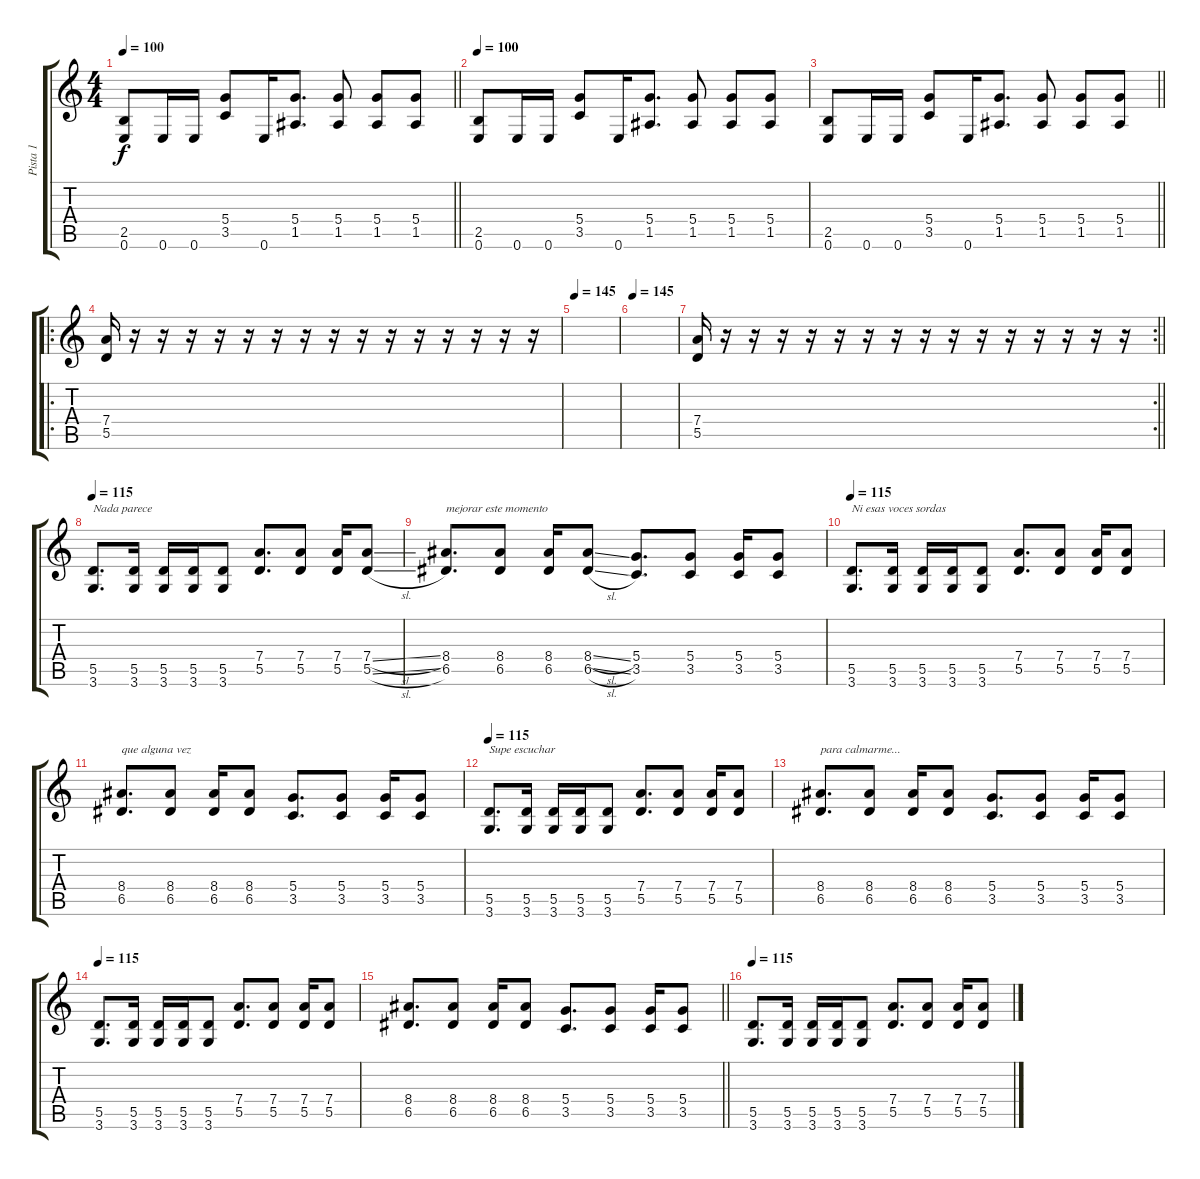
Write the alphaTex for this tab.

\track ("Pista 1" "Pista 1") {instrument overdrivenguitar}
\staff {score tabs}
\tuning (E4 B3 G3 D3 A2 E2) {hide}
\ts (4 4)
\tempo 100
\clef g2
\barLineRight lightlight
\ks c
(2.5 0.6).8{dy f} 0.6.16 0.6.16 (5.4 3.5).8 0.6.16 (5.4 1.5).8{d} (5.4 1.5).8 (5.4 1.5).8 (5.4 1.5).8 |
\tempo 100
(2.5 0.6).8 0.6.16 0.6.16 (5.4 3.5).8 0.6.16 (5.4 1.5).8{d} (5.4 1.5).8 (5.4 1.5).8 (5.4 1.5).8 |
\barLineRight lightlight
(2.5 0.6).8 0.6.16 0.6.16 (5.4 3.5).8 0.6.16 (5.4 1.5).8{d} (5.4 1.5).8 (5.4 1.5).8 (5.4 1.5).8 |
\ro
\section ("" "")
(7.4 5.5).16 r.16 r.16 r.16 r.16 r.16 r.16 r.16 r.16 r.16 r.16 r.16 r.16 r.16 r.16 r.16 |
\tempo 145
|
\tempo 145
|
\rc 2
\barLineRight lightlight
(7.4 5.5).16 r.16 r.16 r.16 r.16 r.16 r.16 r.16 r.16 r.16 r.16 r.16 r.16 r.16 r.16 r.16 |
\section ("" "")
\tempo 115
(5.5 3.6).8{d txt "Nada parece"} (5.5 3.6).16 (5.5 3.6).16 (5.5 3.6).16 (5.5 3.6).8 (7.4 5.5).8{d} (7.4 5.5).8 (7.4 5.5).16 (7.4{sl} 5.5{sl}).8 |
(8.4 6.5).8{d txt "mejorar este momento"} (8.4 6.5).8 (8.4 6.5).16 (8.4{sl} 6.5{sl}).8 (5.4 3.5).8{d} (5.4 3.5).8 (5.4 3.5).16 (5.4 3.5).8 |
\tempo 115
(5.5 3.6).8{d txt "Ni esas voces sordas"} (5.5 3.6).16 (5.5 3.6).16 (5.5 3.6).16 (5.5 3.6).8 (7.4 5.5).8{d} (7.4 5.5).8 (7.4 5.5).16 (7.4 5.5).8 |
(8.4 6.5).8{d txt "que alguna vez "} (8.4 6.5).8 (8.4 6.5).16 (8.4 6.5).8 (5.4 3.5).8{d} (5.4 3.5).8 (5.4 3.5).16 (5.4 3.5).8 |
\tempo 115
(5.5 3.6).8{d txt "Supe escuchar"} (5.5 3.6).16 (5.5 3.6).16 (5.5 3.6).16 (5.5 3.6).8 (7.4 5.5).8{d} (7.4 5.5).8 (7.4 5.5).16 (7.4 5.5).8 |
(8.4 6.5).8{d txt "para calmarme..."} (8.4 6.5).8 (8.4 6.5).16 (8.4 6.5).8 (5.4 3.5).8{d} (5.4 3.5).8 (5.4 3.5).16 (5.4 3.5).8 |
\tempo 115
(5.5 3.6).8{d} (5.5 3.6).16 (5.5 3.6).16 (5.5 3.6).16 (5.5 3.6).8 (7.4 5.5).8{d} (7.4 5.5).8 (7.4 5.5).16 (7.4 5.5).8 |
\barLineRight lightlight
(8.4 6.5).8{d} (8.4 6.5).8 (8.4 6.5).16 (8.4 6.5).8 (5.4 3.5).8{d} (5.4 3.5).8 (5.4 3.5).16 (5.4 3.5).8 |
\section ("" "")
\tempo 115
(5.5 3.6).8{d} (5.5 3.6).16 (5.5 3.6).16 (5.5 3.6).16 (5.5 3.6).8 (7.4 5.5).8{d} (7.4 5.5).8 (7.4 5.5).16 (7.4 5.5).8
